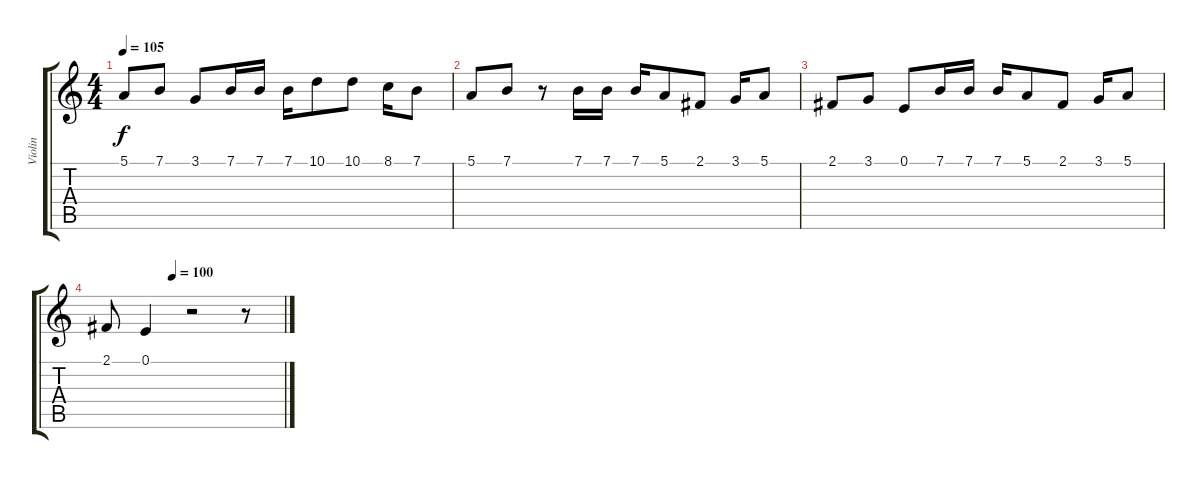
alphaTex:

\track ("Violin" "Violin") {instrument violin}
\staff {score tabs}
\tuning (E4 B3 G3 D3 A2 E2) {hide}
\ts (4 4)
\tempo 105
\clef g2
\ks c
5.1.8{dy f} 7.1.8 3.1.8 7.1.16 7.1.16 7.1.16 10.1.8 10.1.8 8.1.16 7.1.8 |
5.1.8 7.1.8 r.8 7.1.16 7.1.16 7.1.16 5.1.8 2.1.8 3.1.16 5.1.8 |
2.1.8 3.1.8 0.1.8 7.1.16 7.1.16 7.1.16 5.1.8 2.1.8 3.1.16 5.1.8 |
\tempo (100 0.375)
2.1.8 0.1.4 r.2 r.8
